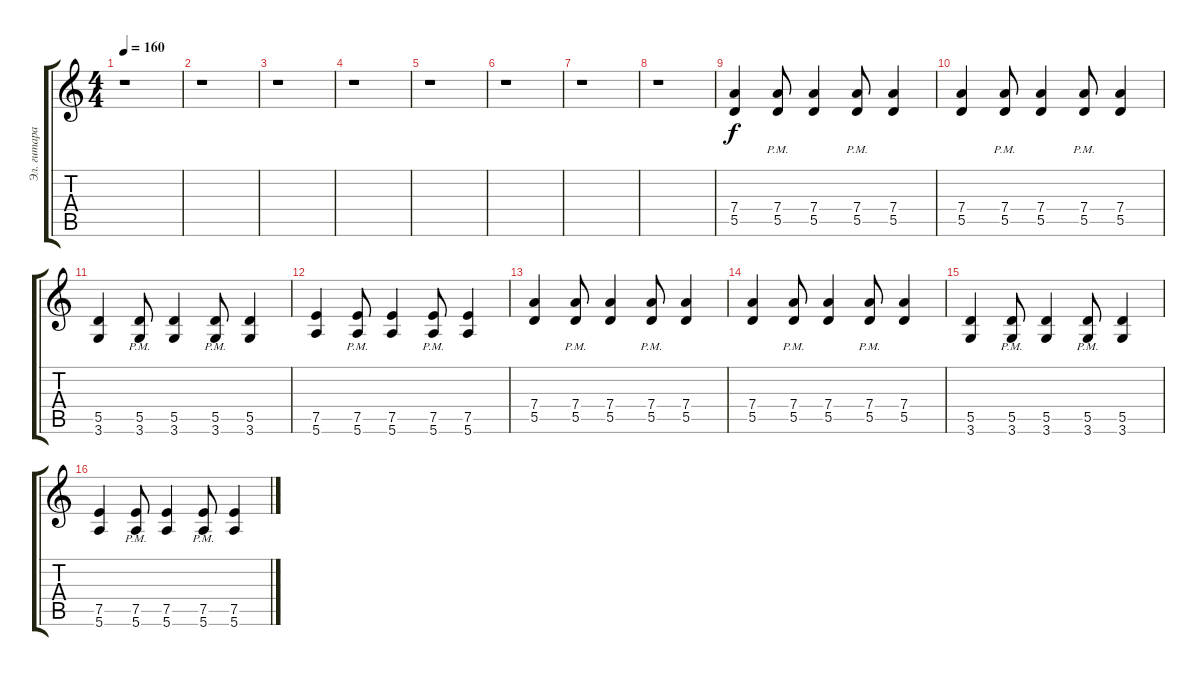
\track ("Эл. гитара" "Эл. гитара") {instrument distortionguitar}
\staff {score tabs}
\tuning (E4 B3 G3 D3 A2 E2) {hide}
\ts (4 4)
\tempo 160
\clef g2
\ks c
r.1{dy f instrument distortionguitar} |
r.1 |
r.1 |
r.1 |
r.1 |
r.1 |
r.1 |
r.1 |
(7.4 5.5).4 (7.4{pm} 5.5{pm}).8 (7.4 5.5).4 (7.4{pm} 5.5{pm}).8 (7.4 5.5).4 |
(7.4 5.5).4 (7.4{pm} 5.5{pm}).8 (7.4 5.5).4 (7.4{pm} 5.5{pm}).8 (7.4 5.5).4 |
(5.5 3.6).4 (5.5{pm} 3.6{pm}).8 (5.5 3.6).4 (5.5{pm} 3.6{pm}).8 (5.5 3.6).4 |
(7.5 5.6).4 (7.5{pm} 5.6{pm}).8 (7.5 5.6).4 (7.5{pm} 5.6{pm}).8 (7.5 5.6).4 |
(7.4 5.5).4 (7.4{pm} 5.5{pm}).8 (7.4 5.5).4 (7.4{pm} 5.5{pm}).8 (7.4 5.5).4 |
(7.4 5.5).4 (7.4{pm} 5.5).8 (7.4 5.5).4 (7.4{pm} 5.5).8 (7.4 5.5).4 |
(5.5 3.6).4 (5.5{pm} 3.6{pm}).8 (5.5 3.6).4 (5.5{pm} 3.6{pm}).8 (5.5 3.6).4 |
(7.5 5.6).4 (7.5{pm} 5.6{pm}).8 (7.5 5.6).4 (7.5{pm} 5.6{pm}).8 (7.5 5.6).4
